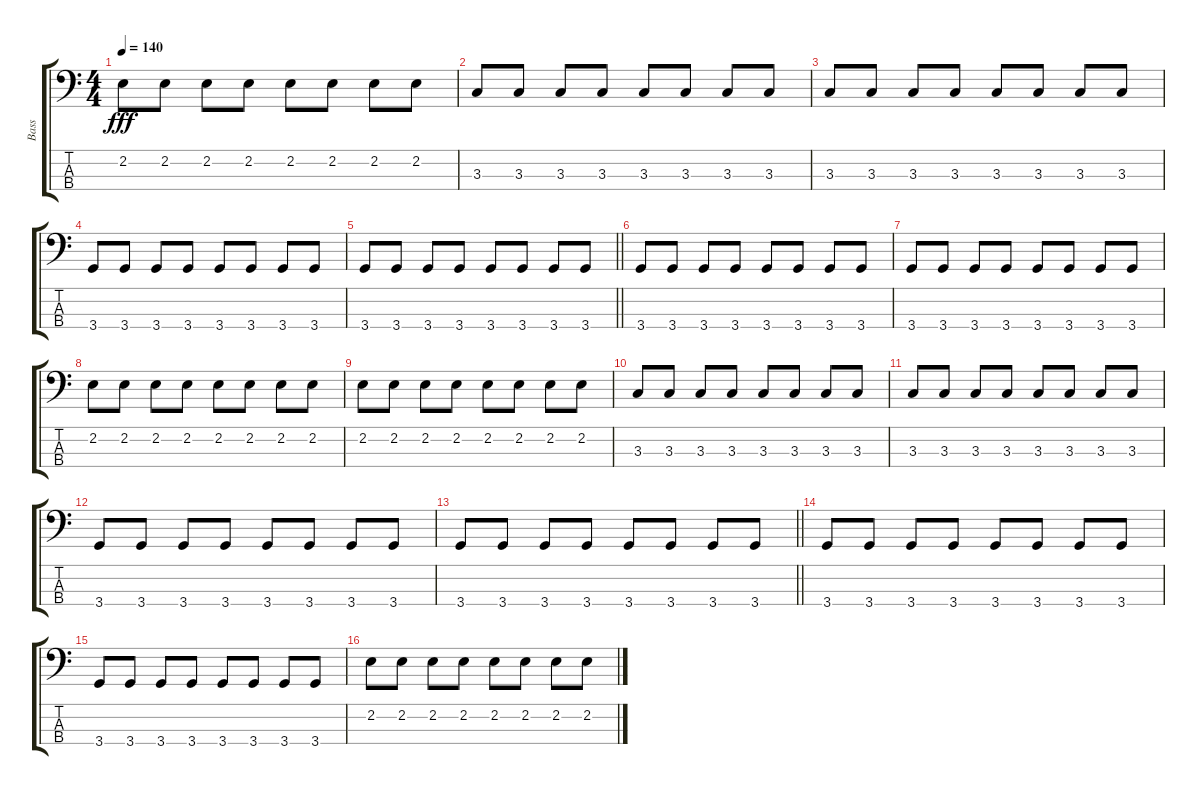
\track ("Bass" "Bass") {instrument electricbassfinger}
\staff {score tabs}
\tuning (G2 D2 A1 E1) {hide}
\ts (4 4)
\tempo 140
\clef f4
\ks c
2.2.8{dy fff} 2.2.8 2.2.8 2.2.8 2.2.8 2.2.8 2.2.8 2.2.8 |
3.3.8 3.3.8 3.3.8 3.3.8 3.3.8 3.3.8 3.3.8 3.3.8 |
3.3.8 3.3.8 3.3.8 3.3.8 3.3.8 3.3.8 3.3.8 3.3.8 |
3.4.8 3.4.8 3.4.8 3.4.8 3.4.8 3.4.8 3.4.8 3.4.8 |
\barLineRight lightlight
3.4.8 3.4.8 3.4.8 3.4.8 3.4.8 3.4.8 3.4.8 3.4.8 |
3.4.8 3.4.8 3.4.8 3.4.8 3.4.8 3.4.8 3.4.8 3.4.8 |
3.4.8 3.4.8 3.4.8 3.4.8 3.4.8 3.4.8 3.4.8 3.4.8 |
2.2.8 2.2.8 2.2.8 2.2.8 2.2.8 2.2.8 2.2.8 2.2.8 |
2.2.8 2.2.8 2.2.8 2.2.8 2.2.8 2.2.8 2.2.8 2.2.8 |
3.3.8 3.3.8 3.3.8 3.3.8 3.3.8 3.3.8 3.3.8 3.3.8 |
3.3.8 3.3.8 3.3.8 3.3.8 3.3.8 3.3.8 3.3.8 3.3.8 |
3.4.8 3.4.8 3.4.8 3.4.8 3.4.8 3.4.8 3.4.8 3.4.8 |
\barLineRight lightlight
3.4.8 3.4.8 3.4.8 3.4.8 3.4.8 3.4.8 3.4.8 3.4.8 |
3.4.8 3.4.8 3.4.8 3.4.8 3.4.8 3.4.8 3.4.8 3.4.8 |
3.4.8 3.4.8 3.4.8 3.4.8 3.4.8 3.4.8 3.4.8 3.4.8 |
2.2.8 2.2.8 2.2.8 2.2.8 2.2.8 2.2.8 2.2.8 2.2.8
